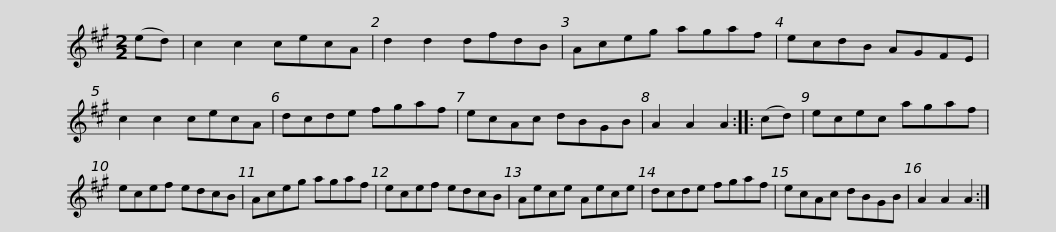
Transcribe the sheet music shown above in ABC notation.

X:1
L:1/8
M:2/2
I:linebreak $
K:A
V:1 treble
V:1
 (ed) | c2 c2 cecA | d2 d2 dfdB | Aceg agaf | ecdB AGFE | %5
 c2 c2 cecA |$ dcde fgaf | ecAc dBGB | A2 A2 A2 :: (cd) | %10
 ecec agaf | ecef edcB |$ Aceg agaf | ecef edcB | Aece Aece | %15
 dcde fgaf | ecAc dBGB | A2 A2 A2 :| %18
